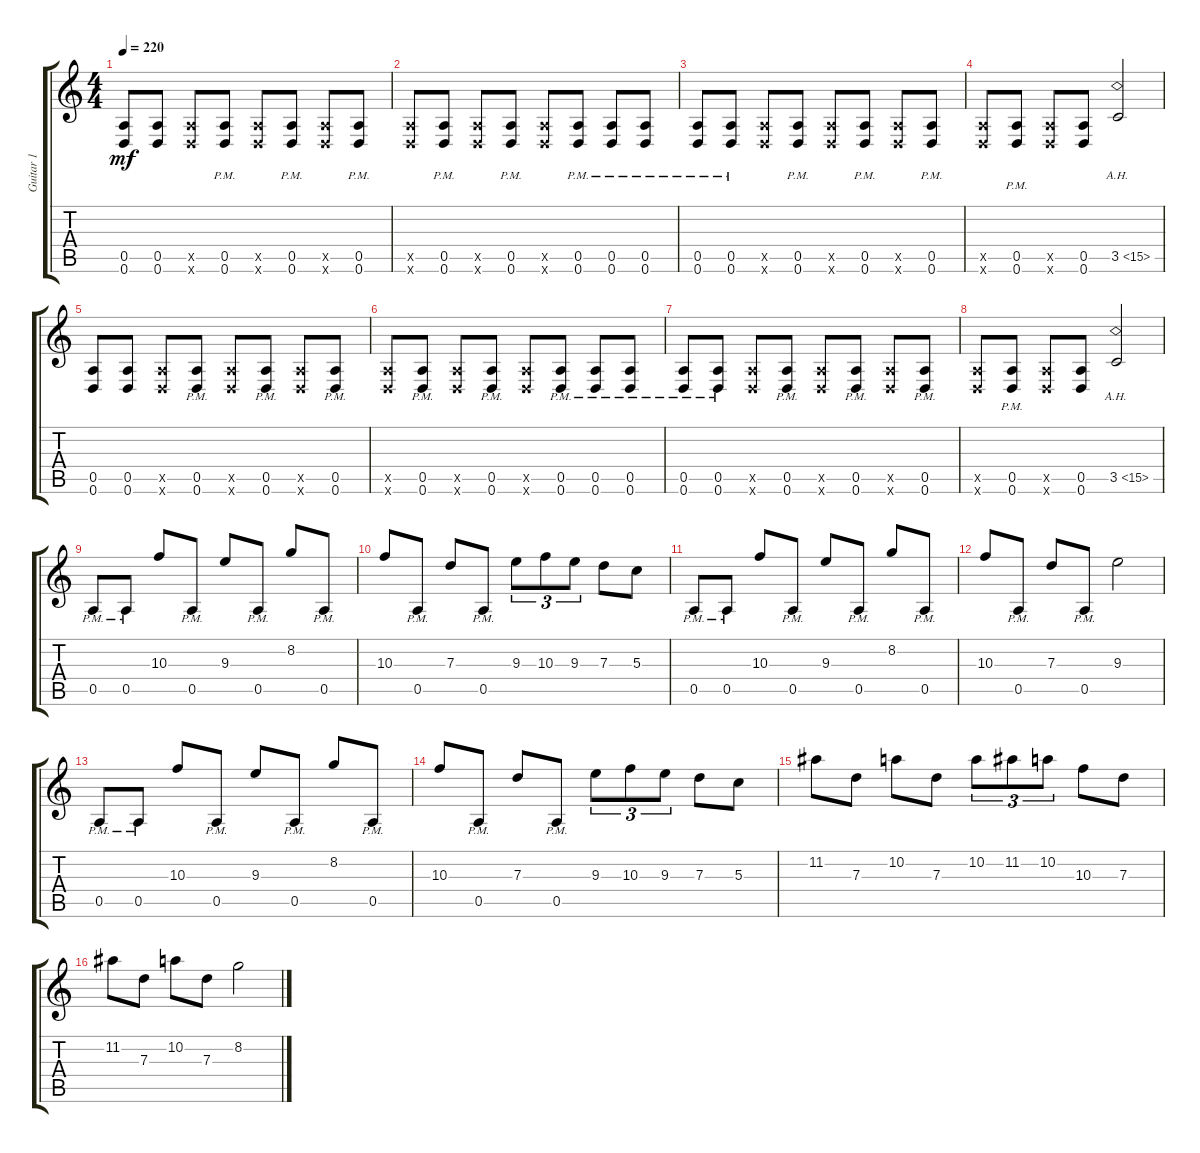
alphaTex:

\track ("Guitar 1" "Guitar 1") {instrument overdrivenguitar}
\staff {score tabs}
\tuning (E4 B3 G3 D3 A2 D2) {hide}
\ts (4 4)
\tempo 220
\clef g2
\ks c
(0.5 0.6).8{dy mf} (0.5 0.6).8 (0.5{x} 0.6{x}).8 (0.5{pm} 0.6{pm}).8 (0.5{x} 0.6{x}).8 (0.5{pm} 0.6{pm}).8 (0.5{x} 0.6{x}).8 (0.5{pm} 0.6{pm}).8 |
(0.5{x} 0.6{x}).8 (0.5{pm} 0.6{pm}).8 (0.5{x} 0.6{x}).8 (0.5{pm} 0.6{pm}).8 (0.5{x} 0.6{x}).8 (0.5{pm} 0.6{pm}).8 (0.5{pm} 0.6{pm}).8 (0.5{pm} 0.6{pm}).8 |
(0.5{pm} 0.6{pm}).8 (0.5{pm} 0.6{pm}).8 (0.5{x} 0.6{x}).8 (0.5{pm} 0.6{pm}).8 (0.5{x} 0.6{x}).8 (0.5{pm} 0.6{pm}).8 (0.5{x} 0.6{x}).8 (0.5{pm} 0.6{pm}).8 |
(0.5{x} 0.6{x}).8 (0.5{pm} 0.6{pm}).8 (0.5{x} 0.6{x}).8 (0.5 0.6).8 3.5{ah 12}.2 |
(0.5 0.6).8 (0.5 0.6).8 (0.5{x} 0.6{x}).8 (0.5{pm} 0.6{pm}).8 (0.5{x} 0.6{x}).8 (0.5{pm} 0.6{pm}).8 (0.5{x} 0.6{x}).8 (0.5{pm} 0.6{pm}).8 |
(0.5{x} 0.6{x}).8 (0.5{pm} 0.6{pm}).8 (0.5{x} 0.6{x}).8 (0.5{pm} 0.6{pm}).8 (0.5{x} 0.6{x}).8 (0.5{pm} 0.6{pm}).8 (0.5{pm} 0.6{pm}).8 (0.5{pm} 0.6{pm}).8 |
(0.5{pm} 0.6{pm}).8 (0.5{pm} 0.6{pm}).8 (0.5{x} 0.6{x}).8 (0.5{pm} 0.6{pm}).8 (0.5{x} 0.6{x}).8 (0.5{pm} 0.6{pm}).8 (0.5{x} 0.6{x}).8 (0.5{pm} 0.6{pm}).8 |
(0.5{x} 0.6{x}).8 (0.5{pm} 0.6{pm}).8 (0.5{x} 0.6{x}).8 (0.5 0.6).8 3.5{ah 12}.2 |
0.5{pm}.8 0.5{pm}.8 10.3.8 0.5{pm}.8 9.3.8 0.5{pm}.8 8.2.8 0.5{pm}.8 |
10.3.8 0.5{pm}.8 7.3.8 0.5{pm}.8 9.3.8{tu (3 2)} 10.3.8{tu (3 2)} 9.3.8{tu (3 2)} 7.3.8 5.3.8 |
0.5{pm}.8 0.5{pm}.8 10.3.8 0.5{pm}.8 9.3.8 0.5{pm}.8 8.2.8 0.5{pm}.8 |
10.3.8 0.5{pm}.8 7.3.8 0.5{pm}.8 9.3.2 |
0.5{pm}.8 0.5{pm}.8 10.3.8 0.5{pm}.8 9.3.8 0.5{pm}.8 8.2.8 0.5{pm}.8 |
10.3.8 0.5{pm}.8 7.3.8 0.5{pm}.8 9.3.8{tu (3 2)} 10.3.8{tu (3 2)} 9.3.8{tu (3 2)} 7.3.8 5.3.8 |
11.2.8 7.3.8 10.2.8 7.3.8 10.2.8{tu (3 2)} 11.2.8{tu (3 2)} 10.2.8{tu (3 2)} 10.3.8 7.3.8 |
11.2.8 7.3.8 10.2.8 7.3.8 8.2.2
